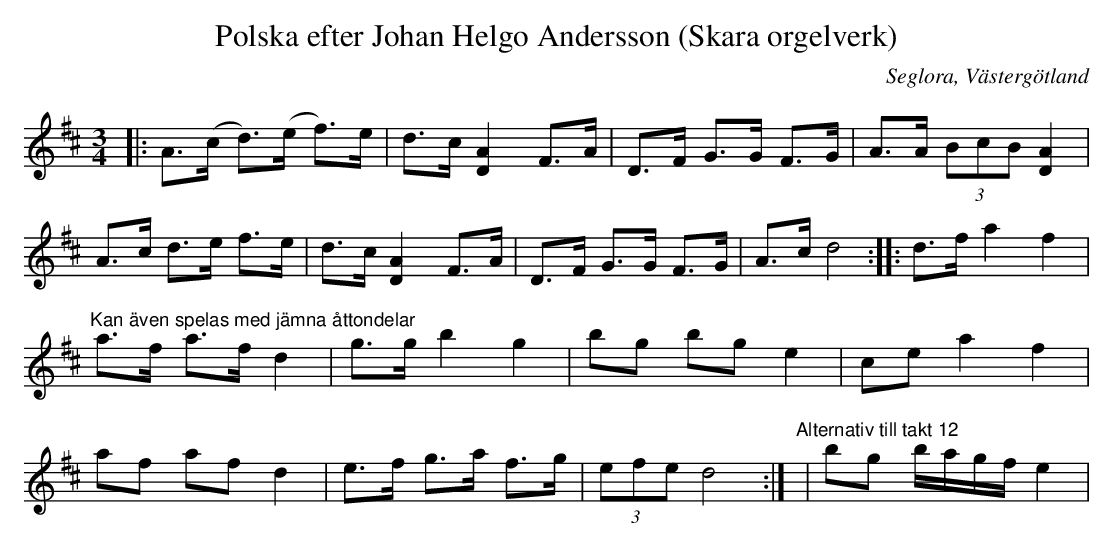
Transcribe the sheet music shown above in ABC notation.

X:1
T:Polska efter Johan Helgo Andersson (Skara orgelverk)
O:Seglora, Västergötland
M:3/4
L:1/8
K:D
|: A>(c d>)(e f>)e| d>c [A2D2] F>A | D>F G>G F>G | A>A (3BcB [A2D2] |!
   A>c d>e f>e| d>c [A2D2] F>A | D>F G>G F>G | A>c d4 :|!
|: d>f a2 f2 |"^Kan även spelas med jämna åttondelar" a>f a>f d2 | g>g b2 g2 | bg bg e2 |!
ce a2 f2 | af af d2 | e>f g>a f>g | (3efe d4 :|!
"^Alternativ till takt 12"| bg b/2a/2g/2f/2 e2 |!
